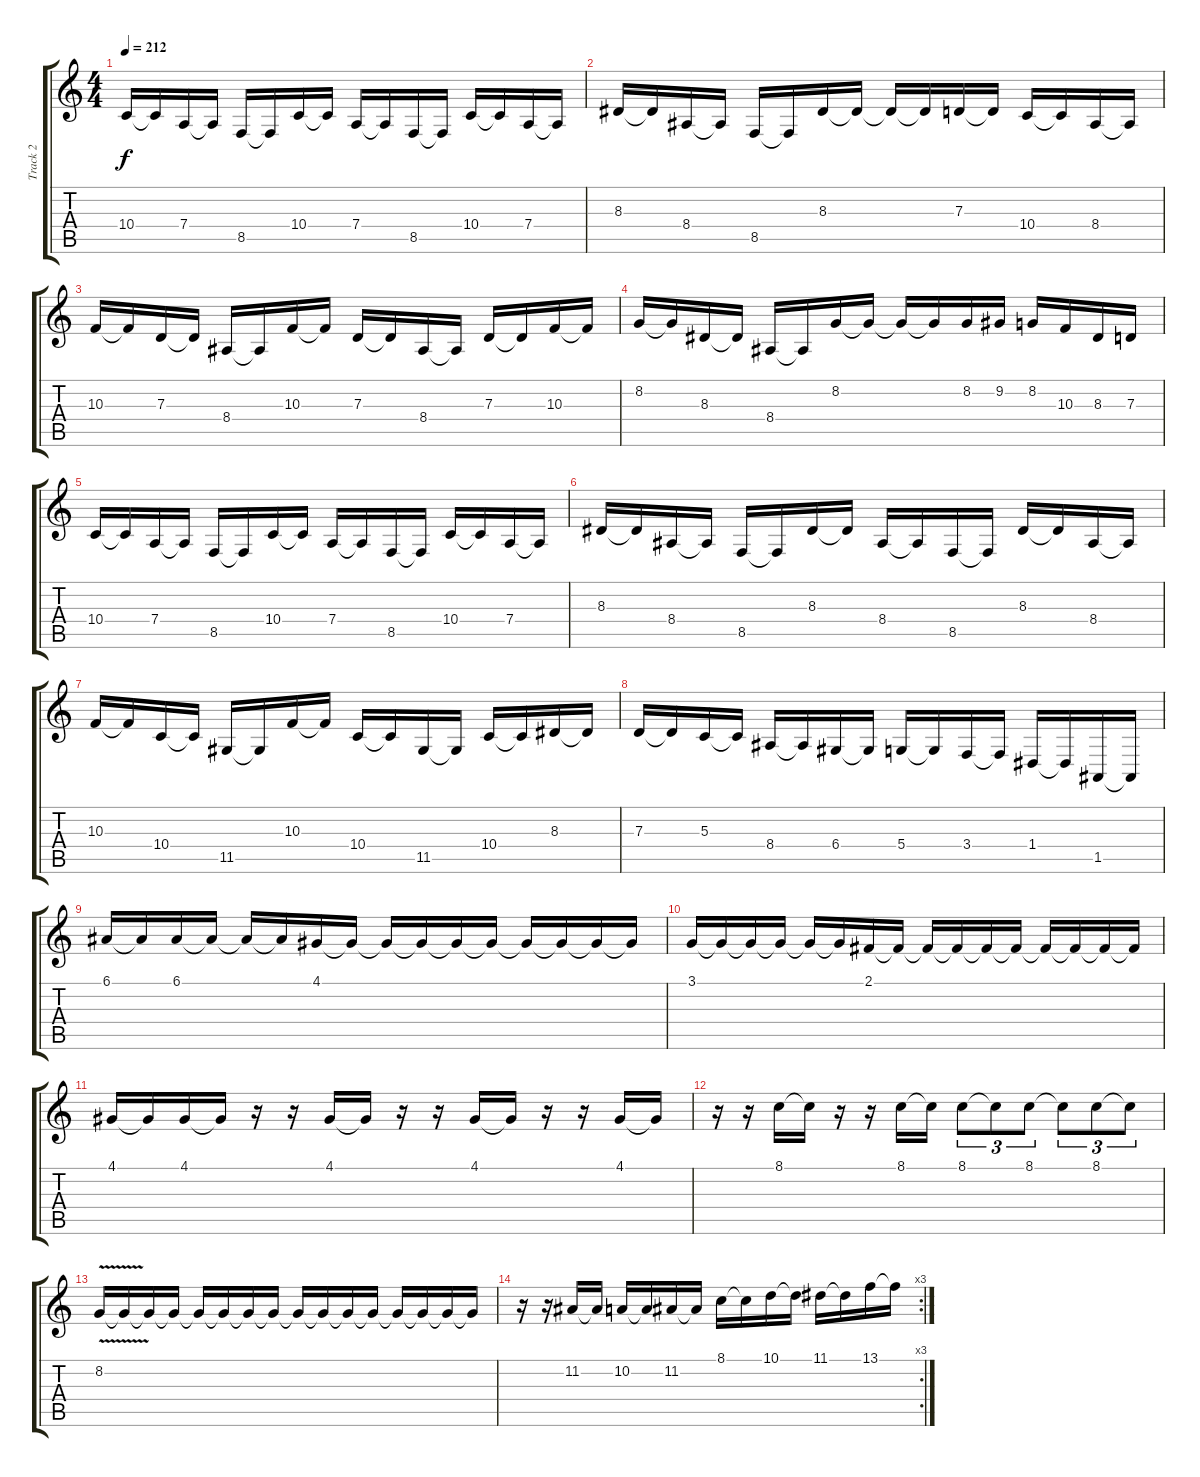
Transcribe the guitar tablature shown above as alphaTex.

\track ("Track 2" "Track 2") {instrument lead5charang}
\staff {score tabs}
\tuning (E4 B3 G3 D3 A2 E2) {hide}
\ts (4 4)
\tempo 212
\clef g2
\ks c
10.4.16{dy f} 10.4{t}.16 7.4.16 7.4{t}.16 8.5.16 8.5{t}.16 10.4.16 10.4{t}.16 7.4.16 7.4{t}.16 8.5.16 8.5{t}.16 10.4.16 10.4{t}.16 7.4.16 7.4{t}.16 |
8.3.16 8.3{t}.16 8.4.16 8.4{t}.16 8.5.16 8.5{t}.16 8.3.16 8.3{t}.16 8.3{t}.16 8.3{t}.16 7.3.16 7.3{t}.16 10.4.16 10.4{t}.16 8.4.16 8.4{t}.16 |
10.3.16 10.3{t}.16 7.3.16 7.3{t}.16 8.4.16 8.4{t}.16 10.3.16 10.3{t}.16 7.3.16 7.3{t}.16 8.4.16 8.4{t}.16 7.3.16 7.3{t}.16 10.3.16 10.3{t}.16 |
8.2.16 8.2{t}.16 8.3.16 8.3{t}.16 8.4.16 8.4{t}.16 8.2.16 8.2{t}.16 8.2{t}.16 8.2{t}.16 8.2.16 9.2.16 8.2.16 10.3.16 8.3.16 7.3.16 |
10.4.16 10.4{t}.16 7.4.16 7.4{t}.16 8.5.16 8.5{t}.16 10.4.16 10.4{t}.16 7.4.16 7.4{t}.16 8.5.16 8.5{t}.16 10.4.16 10.4{t}.16 7.4.16 7.4{t}.16 |
8.3.16 8.3{t}.16 8.4.16 8.4{t}.16 8.5.16 8.5{t}.16 8.3.16 8.3{t}.16 8.4.16 8.4{t}.16 8.5.16 8.5{t}.16 8.3.16 8.3{t}.16 8.4.16 8.4{t}.16 |
10.3.16 10.3{t}.16 10.4.16 10.4{t}.16 11.5.16 11.5{t}.16 10.3.16 10.3{t}.16 10.4.16 10.4{t}.16 11.5.16 11.5{t}.16 10.4.16 10.4{t}.16 8.3.16 8.3{t}.16 |
7.3.16 7.3{t}.16 5.3.16 5.3{t}.16 8.4.16 8.4{t}.16 6.4.16 6.4{t}.16 5.4.16 5.4{t}.16 3.4.16 3.4{t}.16 1.4.16 1.4{t}.16 1.5.16 1.5{t}.16 |
6.1.16 6.1{t}.16 6.1.16 6.1{t}.16 6.1{t}.16 6.1{t}.16 4.1.16 4.1{t}.16 4.1{t}.16 4.1{t}.16 4.1{t}.16 4.1{t}.16 4.1{t}.16 4.1{t}.16 4.1{t}.16 4.1{t}.16 |
3.1.16 3.1{t}.16 3.1{t}.16 3.1{t}.16 3.1{t}.16 3.1{t}.16 2.1.16 2.1{t}.16 2.1{t}.16 2.1{t}.16 2.1{t}.16 2.1{t}.16 2.1{t}.16 2.1{t}.16 2.1{t}.16 2.1{t}.16 |
4.1.16 4.1{t}.16 4.1.16 4.1{t}.16 r.16 r.16 4.1.16 4.1{t}.16 r.16 r.16 4.1.16 4.1{t}.16 r.16 r.16 4.1.16 4.1{t}.16 |
r.16 r.16 8.1.16 8.1{t}.16 r.16 r.16 8.1.16 8.1{t}.16 8.1.8{tu (3 2)} 8.1{t}.8{tu (3 2)} 8.1.8{tu (3 2)} 8.1{t}.8{tu (3 2)} 8.1.8{tu (3 2)} 8.1{t}.8{tu (3 2)} |
8.2{v}.16 8.2{t}.16 8.2{t}.16 8.2{t}.16 8.2{t}.16 8.2{t}.16 8.2{t}.16 8.2{t}.16 8.2{t}.16 8.2{t}.16 8.2{t}.16 8.2{t}.16 8.2{t}.16 8.2{t}.16 8.2{t}.16 8.2{t}.16 |
\rc 3
r.16 r.16 11.2.16 11.2{t}.16 10.2.16 10.2{t}.16 11.2.16 11.2{t}.16 8.1.16 8.1{t}.16 10.1.16 10.1{t}.16 11.1.16 11.1{t}.16 13.1.16 13.1{t}.16
